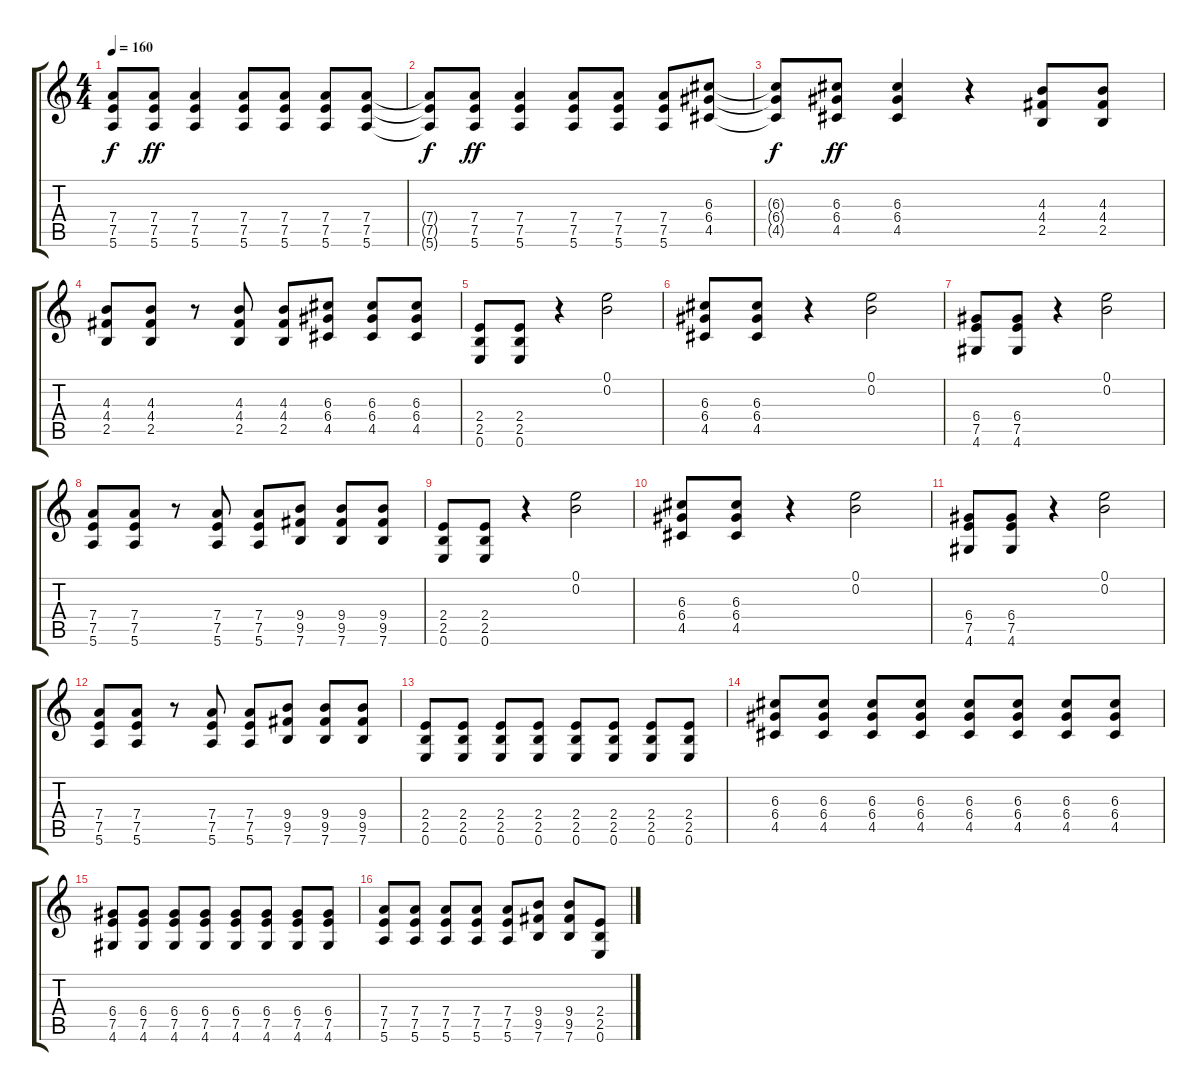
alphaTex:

\track "" {instrument distortionguitar}
\staff {score tabs}
\tuning (E4 B3 G3 D3 A2 E2) {hide}
\ts (4 4)
\tempo 160
\clef g2
\ks c
(7.4{t} 7.5{t} 5.6{t}).8{dy f} (7.4 7.5 5.6).8{dy ff} (7.4 7.5 5.6).4 (7.4 7.5 5.6).8 (7.4 7.5 5.6).8 (7.4 7.5 5.6).8 (7.4 7.5 5.6).8 |
(7.4{t} 7.5{t} 5.6{t}).8{dy f} (7.4 7.5 5.6).8{dy ff} (7.4 7.5 5.6).4 (7.4 7.5 5.6).8 (7.4 7.5 5.6).8 (7.4 7.5 5.6).8 (6.3 6.4 4.5).8 |
(6.3{t} 6.4{t} 4.5{t}).8{dy f} (6.3 6.4 4.5).8{dy ff} (6.3 6.4 4.5).4 r.4 (4.3 4.4 2.5).8 (4.3 4.4 2.5).8 |
(4.3 4.4 2.5).8 (4.3 4.4 2.5).8 r.8 (4.3 4.4 2.5).8 (4.3 4.4 2.5).8 (6.3 6.4 4.5).8 (6.3 6.4 4.5).8 (6.3 6.4 4.5).8 |
(2.4 2.5 0.6).8 (2.4 2.5 0.6).8 r.4 (0.1 0.2).2 |
(6.3 6.4 4.5).8 (6.3 6.4 4.5).8 r.4 (0.1 0.2).2 |
(6.4 7.5 4.6).8 (6.4 7.5 4.6).8 r.4 (0.1 0.2).2 |
(7.4 7.5 5.6).8 (7.4 7.5 5.6).8 r.8 (7.4 7.5 5.6).8 (7.4 7.5 5.6).8 (9.4 9.5 7.6).8 (9.4 9.5 7.6).8 (9.4 9.5 7.6).8 |
(2.4 2.5 0.6).8 (2.4 2.5 0.6).8 r.4 (0.1 0.2).2 |
(6.3 6.4 4.5).8 (6.3 6.4 4.5).8 r.4 (0.1 0.2).2 |
(6.4 7.5 4.6).8 (6.4 7.5 4.6).8 r.4 (0.1 0.2).2 |
(7.4 7.5 5.6).8 (7.4 7.5 5.6).8 r.8 (7.4 7.5 5.6).8 (7.4 7.5 5.6).8 (9.4 9.5 7.6).8 (9.4 9.5 7.6).8 (9.4 9.5 7.6).8 |
(2.4 2.5 0.6).8 (2.4 2.5 0.6).8 (2.4 2.5 0.6).8 (2.4 2.5 0.6).8 (2.4 2.5 0.6).8 (2.4 2.5 0.6).8 (2.4 2.5 0.6).8 (2.4 2.5 0.6).8 |
(6.3 6.4 4.5).8 (6.3 6.4 4.5).8 (6.3 6.4 4.5).8 (6.3 6.4 4.5).8 (6.3 6.4 4.5).8 (6.3 6.4 4.5).8 (6.3 6.4 4.5).8 (6.3 6.4 4.5).8 |
(6.4 7.5 4.6).8 (6.4 7.5 4.6).8 (6.4 7.5 4.6).8 (6.4 7.5 4.6).8 (6.4 7.5 4.6).8 (6.4 7.5 4.6).8 (6.4 7.5 4.6).8 (6.4 7.5 4.6).8 |
(7.4 7.5 5.6).8 (7.4 7.5 5.6).8 (7.4 7.5 5.6).8 (7.4 7.5 5.6).8 (7.4 7.5 5.6).8 (9.4 9.5 7.6).8 (9.4 9.5 7.6).8 (2.4 2.5 0.6).8
